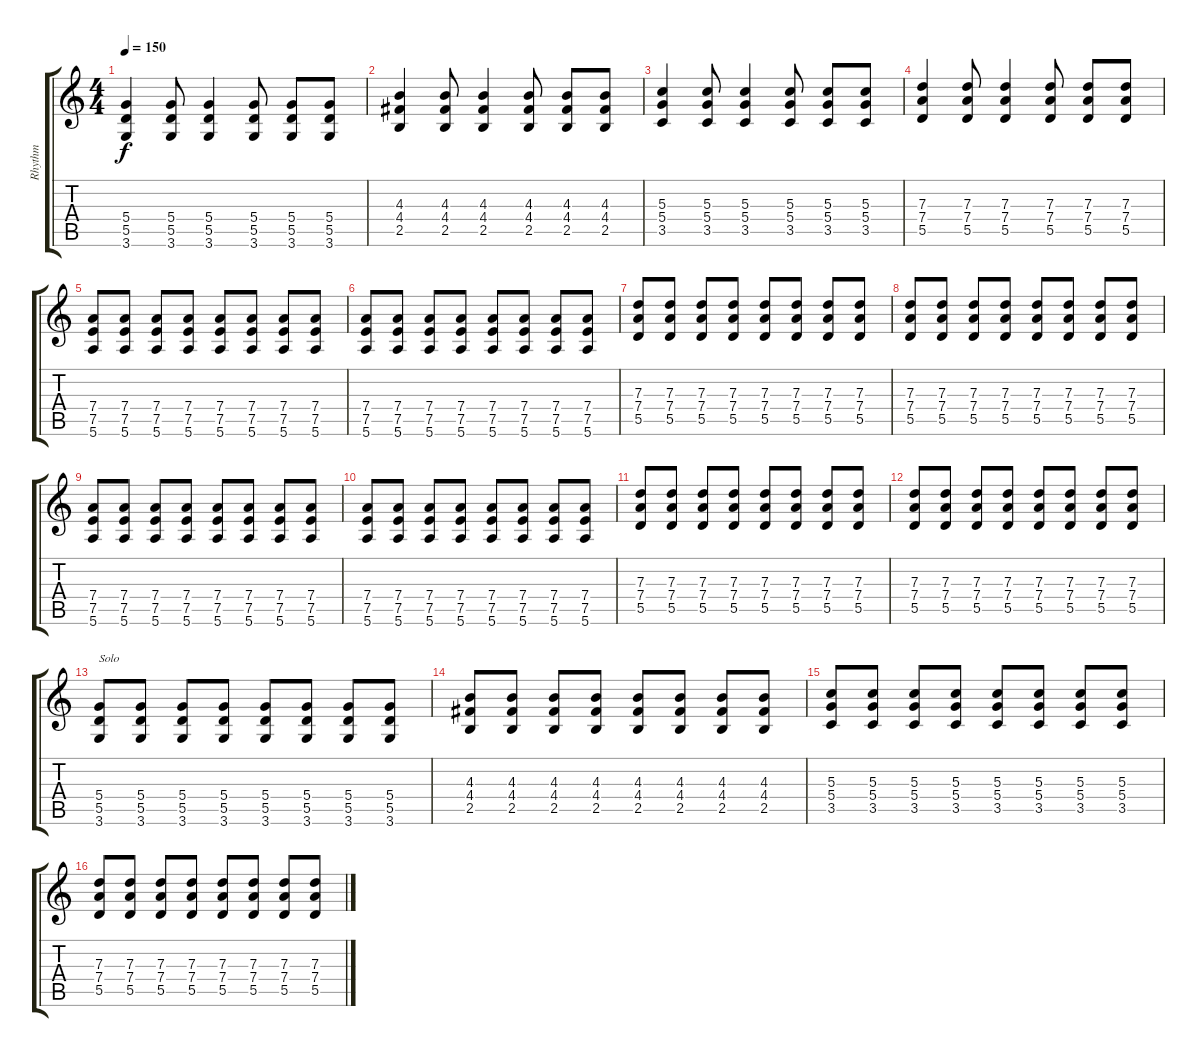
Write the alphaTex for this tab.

\track ("Rhythm" "Rhythm") {instrument overdrivenguitar}
\staff {score tabs}
\tuning (E4 B3 G3 D3 A2 E2) {hide}
\ts (4 4)
\tempo 150
\clef g2
\ks c
(5.4 5.5 3.6).4{dy f} (5.4 5.5 3.6).8 (5.4 5.5 3.6).4 (5.4 5.5 3.6).8 (5.4 5.5 3.6).8 (5.4 5.5 3.6).8 |
(4.3 4.4 2.5).4 (4.3 4.4 2.5).8 (4.3 4.4 2.5).4 (4.3 4.4 2.5).8 (4.3 4.4 2.5).8 (4.3 4.4 2.5).8 |
(5.3 5.4 3.5).4 (5.3 5.4 3.5).8 (5.3 5.4 3.5).4 (5.3 5.4 3.5).8 (5.3 5.4 3.5).8 (5.3 5.4 3.5).8 |
(7.3 7.4 5.5).4 (7.3 7.4 5.5).8 (7.3 7.4 5.5).4 (7.3 7.4 5.5).8 (7.3 7.4 5.5).8 (7.3 7.4 5.5).8 |
(7.4 7.5 5.6).8 (7.4 7.5 5.6).8 (7.4 7.5 5.6).8 (7.4 7.5 5.6).8 (7.4 7.5 5.6).8 (7.4 7.5 5.6).8 (7.4 7.5 5.6).8 (7.4 7.5 5.6).8 |
(7.4 7.5 5.6).8 (7.4 7.5 5.6).8 (7.4 7.5 5.6).8 (7.4 7.5 5.6).8 (7.4 7.5 5.6).8 (7.4 7.5 5.6).8 (7.4 7.5 5.6).8 (7.4 7.5 5.6).8 |
(7.3 7.4 5.5).8 (7.3 7.4 5.5).8 (7.3 7.4 5.5).8 (7.3 7.4 5.5).8 (7.3 7.4 5.5).8 (7.3 7.4 5.5).8 (7.3 7.4 5.5).8 (7.3 7.4 5.5).8 |
(7.3 7.4 5.5).8 (7.3 7.4 5.5).8 (7.3 7.4 5.5).8 (7.3 7.4 5.5).8 (7.3 7.4 5.5).8 (7.3 7.4 5.5).8 (7.3 7.4 5.5).8 (7.3 7.4 5.5).8 |
(7.4 7.5 5.6).8 (7.4 7.5 5.6).8 (7.4 7.5 5.6).8 (7.4 7.5 5.6).8 (7.4 7.5 5.6).8 (7.4 7.5 5.6).8 (7.4 7.5 5.6).8 (7.4 7.5 5.6).8 |
(7.4 7.5 5.6).8 (7.4 7.5 5.6).8 (7.4 7.5 5.6).8 (7.4 7.5 5.6).8 (7.4 7.5 5.6).8 (7.4 7.5 5.6).8 (7.4 7.5 5.6).8 (7.4 7.5 5.6).8 |
(7.3 7.4 5.5).8 (7.3 7.4 5.5).8 (7.3 7.4 5.5).8 (7.3 7.4 5.5).8 (7.3 7.4 5.5).8 (7.3 7.4 5.5).8 (7.3 7.4 5.5).8 (7.3 7.4 5.5).8 |
(7.3 7.4 5.5).8 (7.3 7.4 5.5).8 (7.3 7.4 5.5).8 (7.3 7.4 5.5).8 (7.3 7.4 5.5).8 (7.3 7.4 5.5).8 (7.3 7.4 5.5).8 (7.3 7.4 5.5).8 |
(5.4 5.5 3.6).8{txt "Solo"} (5.4 5.5 3.6).8 (5.4 5.5 3.6).8 (5.4 5.5 3.6).8 (5.4 5.5 3.6).8 (5.4 5.5 3.6).8 (5.4 5.5 3.6).8 (5.4 5.5 3.6).8 |
(4.3 4.4 2.5).8 (4.3 4.4 2.5).8 (4.3 4.4 2.5).8 (4.3 4.4 2.5).8 (4.3 4.4 2.5).8 (4.3 4.4 2.5).8 (4.3 4.4 2.5).8 (4.3 4.4 2.5).8 |
(5.3 5.4 3.5).8 (5.3 5.4 3.5).8 (5.3 5.4 3.5).8 (5.3 5.4 3.5).8 (5.3 5.4 3.5).8 (5.3 5.4 3.5).8 (5.3 5.4 3.5).8 (5.3 5.4 3.5).8 |
(7.3 7.4 5.5).8 (7.3 7.4 5.5).8 (7.3 7.4 5.5).8 (7.3 7.4 5.5).8 (7.3 7.4 5.5).8 (7.3 7.4 5.5).8 (7.3 7.4 5.5).8 (7.3 7.4 5.5).8
